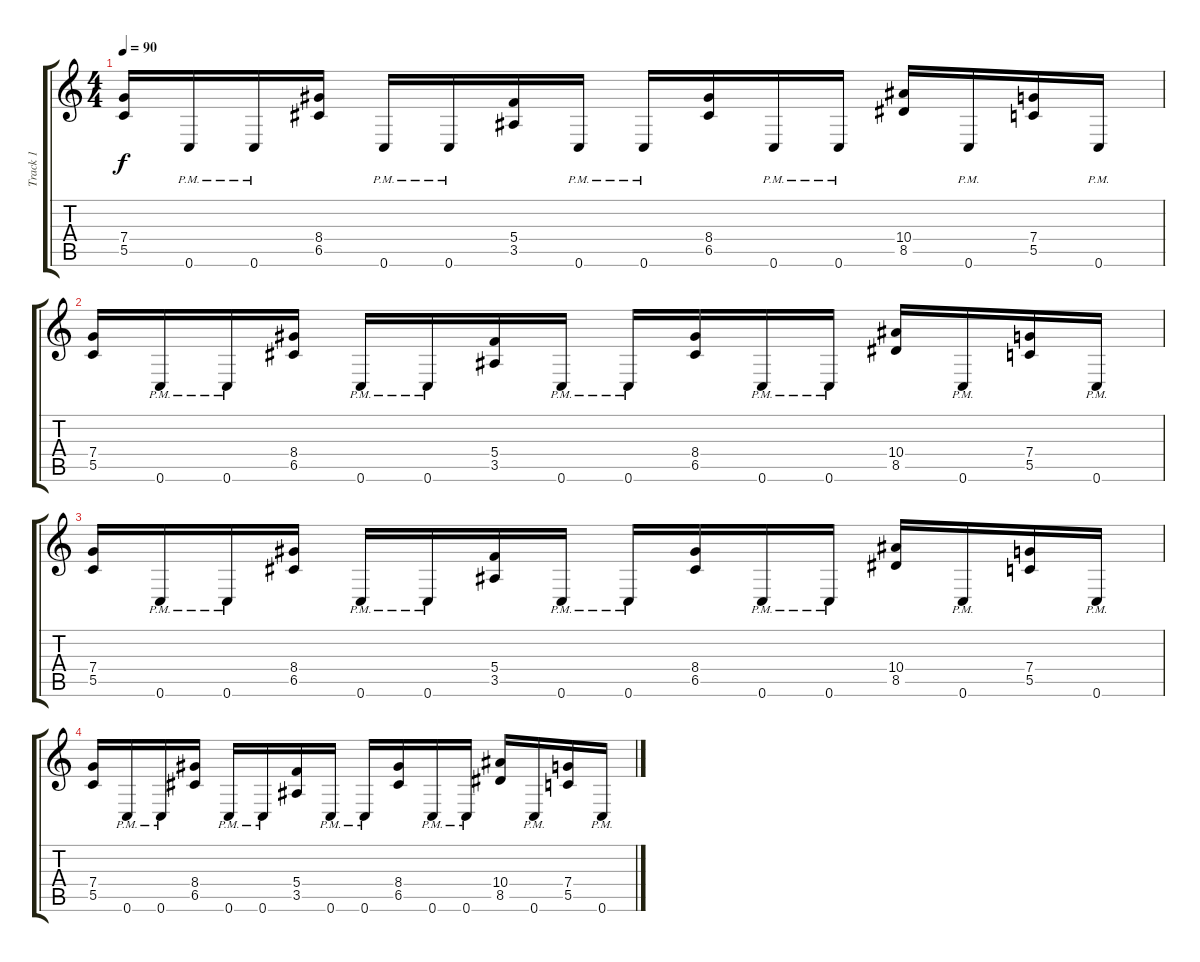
\track ("Track 1" "Track 1") {instrument distortionguitar}
\staff {score tabs}
\tuning (D4 A3 F3 C3 G2 C2) {hide}
\ts (4 4)
\tempo 90
\clef g2
\ks c
(7.4 5.5).16{dy f} 0.6{pm}.16 0.6{pm}.16 (8.4 6.5).16 0.6{pm}.16 0.6{pm}.16 (5.4 3.5).16 0.6{pm}.16 0.6{pm}.16 (8.4 6.5).16 0.6{pm}.16 0.6{pm}.16 (10.4 8.5).16 0.6{pm}.16 (7.4 5.5).16 0.6{pm}.16 |
(7.4 5.5).16 0.6{pm}.16 0.6{pm}.16 (8.4 6.5).16 0.6{pm}.16 0.6{pm}.16 (5.4 3.5).16 0.6{pm}.16 0.6{pm}.16 (8.4 6.5).16 0.6{pm}.16 0.6{pm}.16 (10.4 8.5).16 0.6{pm}.16 (7.4 5.5).16 0.6{pm}.16 |
(7.4 5.5).16 0.6{pm}.16 0.6{pm}.16 (8.4 6.5).16 0.6{pm}.16 0.6{pm}.16 (5.4 3.5).16 0.6{pm}.16 0.6{pm}.16 (8.4 6.5).16 0.6{pm}.16 0.6{pm}.16 (10.4 8.5).16 0.6{pm}.16 (7.4 5.5).16 0.6{pm}.16 |
(7.4 5.5).16 0.6{pm}.16 0.6{pm}.16 (8.4 6.5).16 0.6{pm}.16 0.6{pm}.16 (5.4 3.5).16 0.6{pm}.16 0.6{pm}.16 (8.4 6.5).16 0.6{pm}.16 0.6{pm}.16 (10.4 8.5).16 0.6{pm}.16 (7.4 5.5).16 0.6{pm}.16
